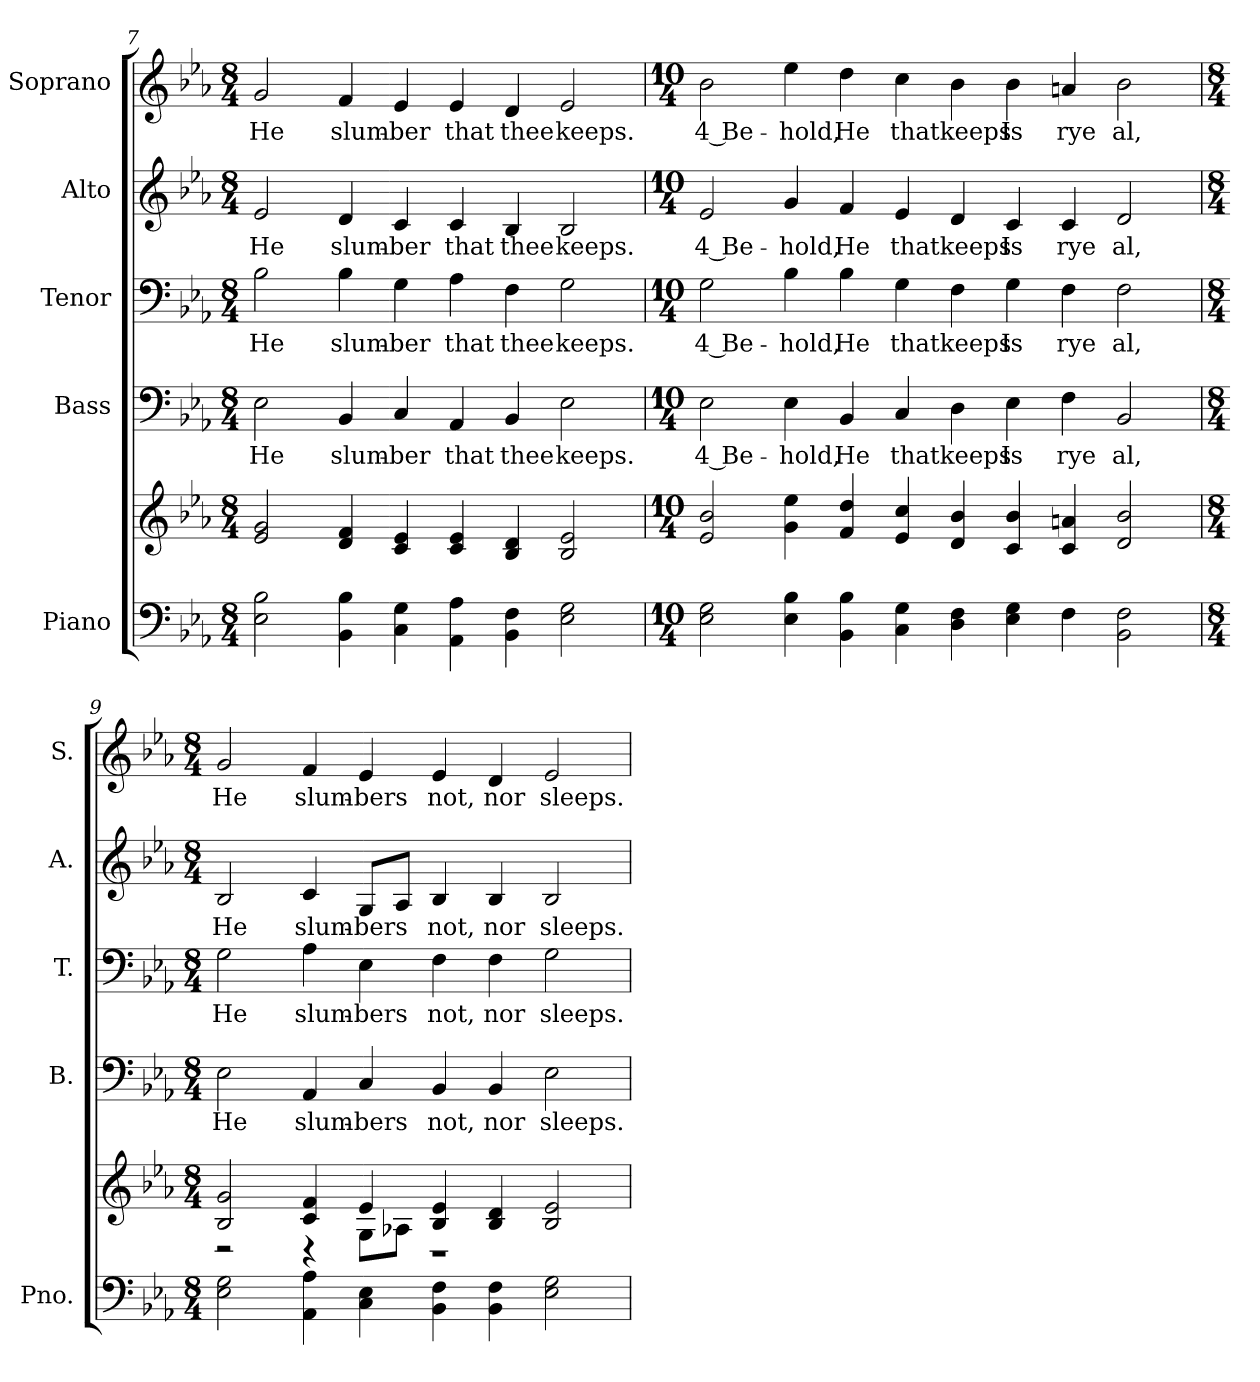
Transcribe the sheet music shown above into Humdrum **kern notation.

**kern	**kern	**kern	**text	**kern	**text	**kern	**text	**kern	**text
*part5	*part5	*part4	*part4	*part3	*part3	*part2	*part2	*part1	*part1
*staff6	*staff5	*staff4	*staff4	*staff3	*staff3	*staff2	*staff2	*staff1	*staff1
*I"Piano	*	*I"Bass	*	*I"Tenor	*	*I"Alto	*	*I"Soprano	*
*I'Pno.	*	*I'B.	*	*I'T.	*	*I'A.	*	*I'S.	*
!!LO:PB:g=z
*clefF4	*clefG2	*clefF4	*	*clefF4	*	*clefG2	*	*clefG2	*
*k[b-e-a-]	*k[b-e-a-]	*k[b-e-a-]	*	*k[b-e-a-]	*	*k[b-e-a-]	*	*k[b-e-a-]	*
*E-:	*E-:	*E-:	*	*E-:	*	*E-:	*	*E-:	*
*M8/4	*M8/4	*M8/4	*	*M8/4	*	*M8/4	*	*M8/4	*
=7	=7	=7	=7	=7	=7	=7	=7	=7	=7
!	!	!	!LO:LY:b:color=#000000	!	!	!	!	!	!
!	!	!	!	!	!LO:LY:b:color=#000000	!	!	!	!
!	!	!	!	!	!	!	!LO:LY:b:color=#000000	!	!
!	!	!	!	!	!	!	!	!	!LO:LY:b:color=#000000
2E-i\ 2B-i	2e-i/ 2gi	2E-i\	He	2B-i\	He	2e-i/	He	2gi/	He
!	!	!	!LO:LY:b:color=#000000	!	!	!	!	!	!
!	!	!	!	!	!LO:LY:b:color=#000000	!	!	!	!
!	!	!	!	!	!	!	!LO:LY:b:color=#000000	!	!
!	!	!	!	!	!	!	!	!	!LO:LY:b:color=#000000
4BB-i\ 4B-i	4di/ 4fi	4BB-i/	slum-	4B-i\	slum-	4di/	slum-	4fi/	slum-
!	!	!	!LO:LY:b:color=#000000	!	!	!	!	!	!
!	!	!	!	!	!LO:LY:b:color=#000000	!	!	!	!
!	!	!	!	!	!	!	!LO:LY:b:color=#000000	!	!
!	!	!	!	!	!	!	!	!	!LO:LY:b:color=#000000
4Ci\ 4Gi	4ci/ 4e-i	4Ci/	-ber	4Gi\	-ber	4ci/	-ber	4e-i/	-ber
!	!	!	!LO:LY:b:color=#000000	!	!	!	!	!	!
!	!	!	!	!	!LO:LY:b:color=#000000	!	!	!	!
!	!	!	!	!	!	!	!LO:LY:b:color=#000000	!	!
!	!	!	!	!	!	!	!	!	!LO:LY:b:color=#000000
4AA-i\ 4A-i	4ci/ 4e-i	4AA-i/	that	4A-i\	that	4ci/	that	4e-i/	that
!	!	!	!LO:LY:b:color=#000000	!	!	!	!	!	!
!	!	!	!	!	!LO:LY:b:color=#000000	!	!	!	!
!	!	!	!	!	!	!	!LO:LY:b:color=#000000	!	!
!	!	!	!	!	!	!	!	!	!LO:LY:b:color=#000000
4BB-i\ 4Fi	4B-i/ 4di	4BB-i/	thee	4Fi\	thee	4B-i/	thee	4di/	thee
!	!	!	!LO:LY:b:color=#000000	!	!	!	!	!	!
!	!	!	!	!	!LO:LY:b:color=#000000	!	!	!	!
!	!	!	!	!	!	!	!LO:LY:b:color=#000000	!	!
!	!	!	!	!	!	!	!	!	!LO:LY:b:color=#000000
2E-i\ 2Gi	2B-i/ 2e-i	2E-i\	keeps.	2Gi\	keeps.	2B-i/	keeps.	2e-i/	keeps.
=8	=8	=8	=8	=8	=8	=8	=8	=8	=8
*M10/4	*M10/4	*M10/4	*	*M10/4	*	*M10/4	*	*M10/4	*
!	!	!	!LO:LY:b:color=#000000	!	!	!	!	!	!
!	!	!	!	!	!LO:LY:b:color=#000000	!	!	!	!
!	!	!	!	!	!	!	!LO:LY:b:color=#000000	!	!
!	!	!	!	!	!	!	!	!	!LO:LY:b:color=#000000
2E-i\ 2Gi	2e-i/ 2b-i	2E-i\	4 Be-	2Gi\	4 Be-	2e-i/	4 Be-	2b-i\	4 Be-
!	!	!	!LO:LY:b:color=#000000	!	!	!	!	!	!
!	!	!	!	!	!LO:LY:b:color=#000000	!	!	!	!
!	!	!	!	!	!	!	!LO:LY:b:color=#000000	!	!
!	!	!	!	!	!	!	!	!	!LO:LY:b:color=#000000
4E-i\ 4B-i	4gi\ 4ee-i	4E-i\	-hold,	4B-i\	-hold,	4gi/	-hold,	4ee-i\	-hold,
!	!	!	!LO:LY:b:color=#000000	!	!	!	!	!	!
!	!	!	!	!	!LO:LY:b:color=#000000	!	!	!	!
!	!	!	!	!	!	!	!LO:LY:b:color=#000000	!	!
!	!	!	!	!	!	!	!	!	!LO:LY:b:color=#000000
4BB-i\ 4B-i	4fi/ 4ddi	4BB-i/	He	4B-i\	He	4fi/	He	4ddi\	He
!	!	!	!LO:LY:b:color=#000000	!	!	!	!	!	!
!	!	!	!	!	!LO:LY:b:color=#000000	!	!	!	!
!	!	!	!	!	!	!	!LO:LY:b:color=#000000	!	!
!	!	!	!	!	!	!	!	!	!LO:LY:b:color=#000000
4Ci\ 4Gi	4e-i/ 4cci	4Ci/	that	4Gi\	that	4e-i/	that	4cci\	that
!	!	!	!LO:LY:b:color=#000000	!	!	!	!	!	!
!	!	!	!	!	!LO:LY:b:color=#000000	!	!	!	!
!	!	!	!	!	!	!	!LO:LY:b:color=#000000	!	!
!	!	!	!	!	!	!	!	!	!LO:LY:b:color=#000000
4Di\ 4Fi	4di/ 4b-i	4Di\	keeps	4Fi\	keeps	4di/	keeps	4b-i\	keeps
!	!	!	!LO:LY:b:color=#000000	!	!	!	!	!	!
!	!	!	!	!	!LO:LY:b:color=#000000	!	!	!	!
!	!	!	!	!	!	!	!LO:LY:b:color=#000000	!	!
!	!	!	!	!	!	!	!	!	!LO:LY:b:color=#000000
4E-i\ 4Gi	4ci/ 4b-i	4E-i\	Is	4Gi\	Is	4ci/	Is	4b-i\	Is
!	!	!	!LO:LY:b:color=#000000	!	!	!	!	!	!
!	!	!	!	!	!LO:LY:b:color=#000000	!	!	!	!
!	!	!	!	!	!	!	!LO:LY:b:color=#000000	!	!
!	!	!	!	!	!	!	!	!	!LO:LY:b:color=#000000
4Fi\	4ci/ 4ani	4Fi\	rye	4Fi\	rye	4ci/	rye	4ani/	rye
!	!	!	!LO:LY:b:color=#000000	!	!	!	!	!	!
!	!	!	!	!	!LO:LY:b:color=#000000	!	!	!	!
!	!	!	!	!	!	!	!LO:LY:b:color=#000000	!	!
!	!	!	!	!	!	!	!	!	!LO:LY:b:color=#000000
2BB-i\ 2Fi	2di/ 2b-i	2BB-i/	al,	2Fi\	al,	2di/	al,	2b-i\	al,
!!LO:LB:g=z
=9	=9	=9	=9	=9	=9	=9	=9	=9	=9
*M8/4	*M8/4	*M8/4	*	*M8/4	*	*M8/4	*	*M8/4	*
*	*^	*	*	*	*	*	*	*	*
!	!	!	!	!LO:LY:b:color=#000000	!	!	!	!	!	!
!	!	!	!	!	!	!LO:LY:b:color=#000000	!	!	!	!
!	!	!	!	!	!	!	!	!LO:LY:b:color=#000000	!	!
!	!	!	!	!	!	!	!	!	!	!LO:LY:b:color=#000000
2E-i\ 2Gi	2B-i/ 2gi	2r	2E-i\	He	2Gi\	He	2B-i/	He	2gi/	He
!	!	!	!	!LO:LY:b:color=#000000	!	!	!	!	!	!
!	!	!	!	!	!	!LO:LY:b:color=#000000	!	!	!	!
!	!	!	!	!	!	!	!	!LO:LY:b:color=#000000	!	!
!	!	!	!	!	!	!	!	!	!	!LO:LY:b:color=#000000
4AA-i\ 4A-i	4ci/ 4fi	4r	4AA-i/	slum-	4A-i\	slum-	4ci/	slum-	4fi/	slum-
!	!	!	!	!LO:LY:b:color=#000000	!	!	!	!	!	!
!	!	!	!	!	!	!LO:LY:b:color=#000000	!	!	!	!
!	!	!	!	!	!	!	!	!LO:LY:b:color=#000000	!	!
!	!	!	!	!	!	!	!	!	!	!LO:LY:b:color=#000000
4Ci\ 4E-i	4e-i/	8Gi\L	4Ci/	-bers	4E-i\	-bers	8Gi/L	-bers	4e-i/	-bers
.	.	8A-Xi\J	.	.	.	.	8A-i/J	.	.	.
!	!	!	!	!LO:LY:b:color=#000000	!	!	!	!	!	!
!	!	!	!	!	!	!LO:LY:b:color=#000000	!	!	!	!
!	!	!	!	!	!	!	!	!LO:LY:b:color=#000000	!	!
!	!	!	!	!	!	!	!	!	!	!LO:LY:b:color=#000000
4BB-i\ 4Fi	4B-i/ 4e-i	1r	4BB-i/	not,	4Fi\	not,	4B-i/	not,	4e-i/	not,
!	!	!	!	!LO:LY:b:color=#000000	!	!	!	!	!	!
!	!	!	!	!	!	!LO:LY:b:color=#000000	!	!	!	!
!	!	!	!	!	!	!	!	!LO:LY:b:color=#000000	!	!
!	!	!	!	!	!	!	!	!	!	!LO:LY:b:color=#000000
4BB-i\ 4Fi	4B-i/ 4di	.	4BB-i/	nor	4Fi\	nor	4B-i/	nor	4di/	nor
!	!	!	!	!LO:LY:b:color=#000000	!	!	!	!	!	!
!	!	!	!	!	!	!LO:LY:b:color=#000000	!	!	!	!
!	!	!	!	!	!	!	!	!LO:LY:b:color=#000000	!	!
!	!	!	!	!	!	!	!	!	!	!LO:LY:b:color=#000000
2E-i\ 2Gi	2B-i/ 2e-i	.	2E-i\	sleeps.	2Gi\	sleeps.	2B-i/	sleeps.	2e-i/	sleeps.
*	*v	*v	*	*	*	*	*	*	*	*
=	=	=	=	=	=	=	=	=	=
*-	*-	*-	*-	*-	*-	*-	*-	*-	*-
